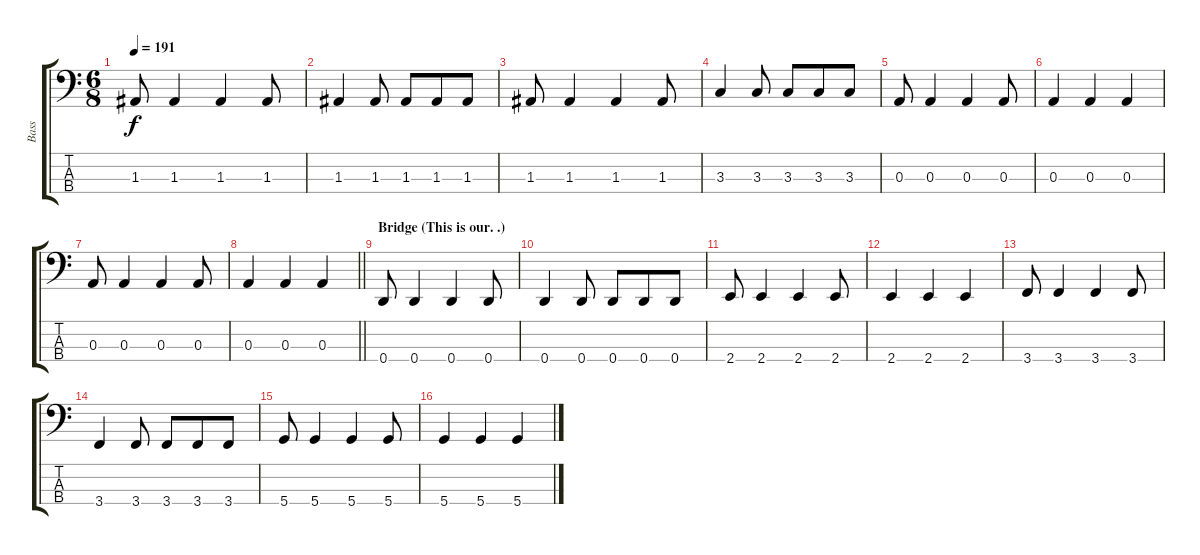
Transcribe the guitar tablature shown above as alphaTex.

\track ("Bass" "Bass") {instrument electricbassfinger}
\staff {score tabs}
\tuning (G2 D2 A1 D1) {hide}
\ts (6 8)
\tempo 191
\clef f4
\ks c
1.3.8{dy f} 1.3.4 1.3.4 1.3.8 |
1.3.4 1.3.8 1.3.8 1.3.8 1.3.8 |
1.3.8 1.3.4 1.3.4 1.3.8 |
3.3.4 3.3.8 3.3.8 3.3.8 3.3.8 |
0.3.8 0.3.4 0.3.4 0.3.8 |
0.3.4 0.3.4 0.3.4 |
0.3.8 0.3.4 0.3.4 0.3.8 |
\barLineRight lightlight
0.3.4 0.3.4 0.3.4 |
\section ("" "Bridge (This is our. .)")
0.4.8 0.4.4 0.4.4 0.4.8 |
0.4.4 0.4.8 0.4.8 0.4.8 0.4.8 |
2.4.8 2.4.4 2.4.4 2.4.8 |
2.4.4 2.4.4 2.4.4 |
3.4.8 3.4.4 3.4.4 3.4.8 |
3.4.4 3.4.8 3.4.8 3.4.8 3.4.8 |
5.4.8 5.4.4 5.4.4 5.4.8 |
5.4.4 5.4.4 5.4.4
